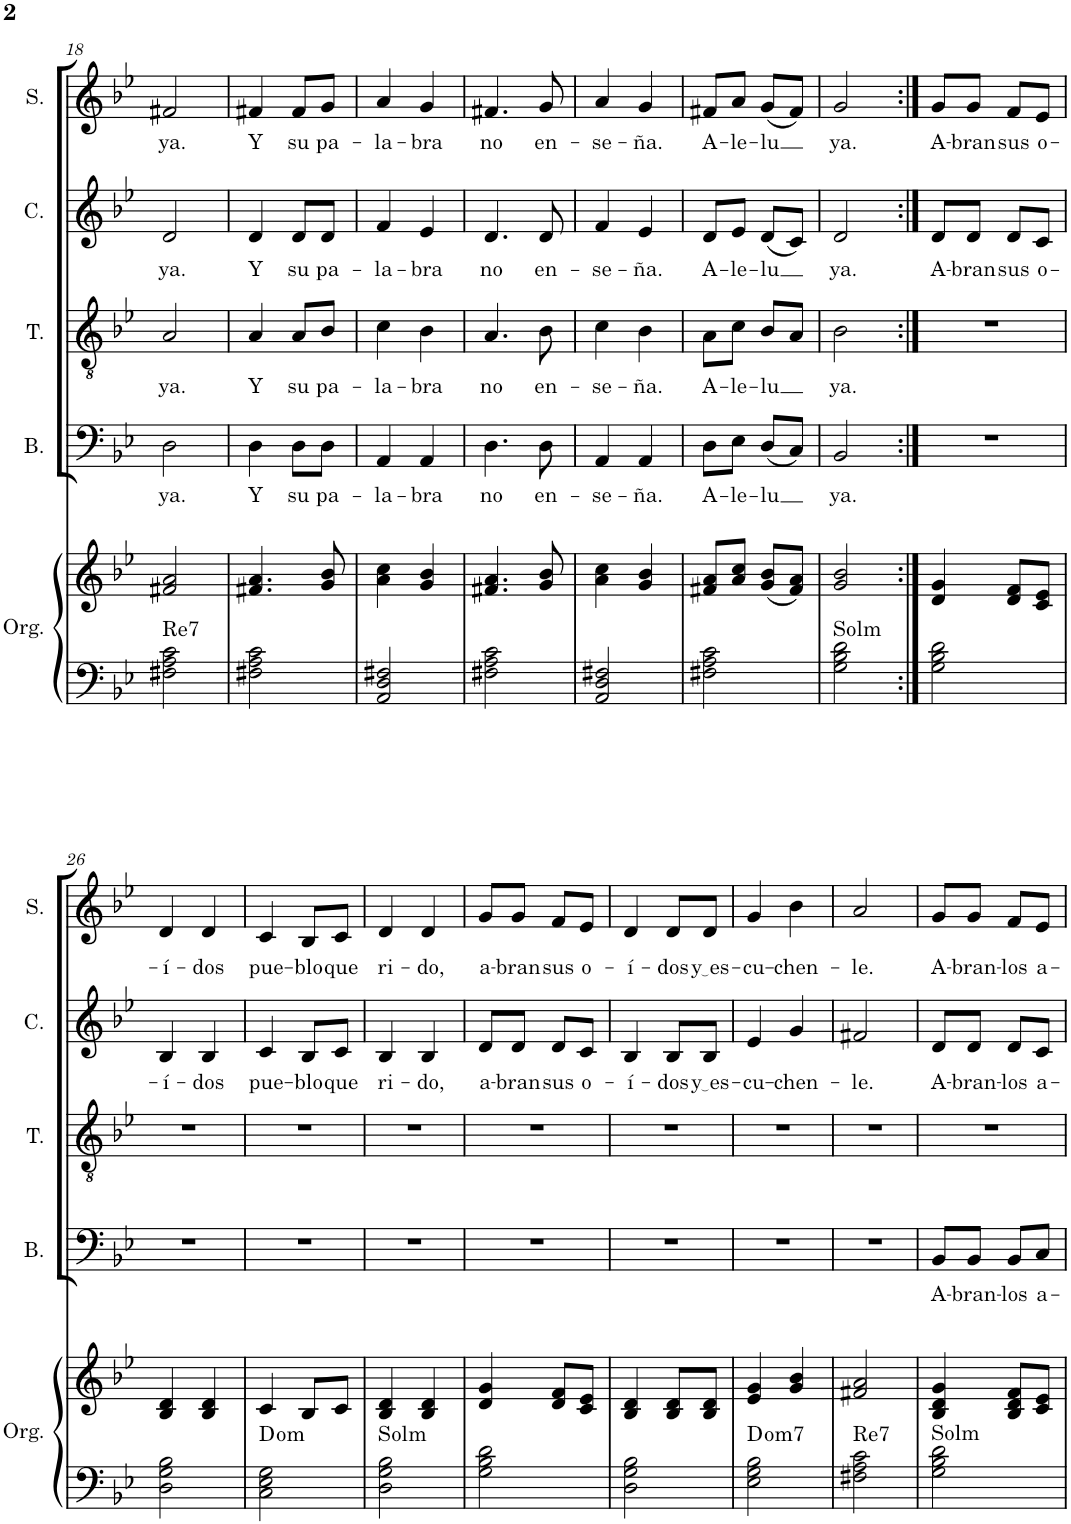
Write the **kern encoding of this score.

**kern	**kern	**harte	**kern	**text	**kern	**text	**kern	**text	**kern	**text
*part5	*part5	*part5	*part4	*part4	*part3	*part3	*part2	*part2	*part1	*part1
*staff6	*staff5	*	*staff4	*staff4	*staff3	*staff3	*staff2	*staff2	*staff1	*staff1
*I"Órgano	*	*	*I"Bajo	*	*I"Tenor	*	*I"Contralto	*	*I"Soprano	*
*	*	*	*I'B.	*	*I'T.	*	*I'C.	*	*I'S.	*
!!LO:PB:g=z
*clefF4	*clefG2	*	*clefF4	*	*clefGv2	*	*clefG2	*	*clefG2	*
*k[b-e-]	*k[b-e-]	*	*k[b-e-]	*	*k[b-e-]	*	*k[b-e-]	*	*k[b-e-]	*
*M2/4	*M2/4	*	*M2/4	*	*M2/4	*	*M2/4	*	*M2/4	*
=18	=18	=18	=18	=18	=18	=18	=18	=18	=18	=18
!	!	!LO:H:kt=Re7	!	!LO:LY:b	!	!LO:LY:b	!	!LO:LY:b	!	!LO:LY:b
2F#X\ 2A\ 2c\	2f#X/ 2a/	N	2D\	ya.	2A/	ya.	2d/	ya.	2f#X/	ya.
=19	=19	=19	=19	=19	=19	=19	=19	=19	=19	=19
!	!	!	!	!LO:LY:b	!	!LO:LY:b	!	!LO:LY:b	!	!LO:LY:b
2F#X\ 2A\ 2c\	4.f#X/ 4.a/	.	4D\	Y	4A/	Y	4d/	Y	4f#X/	Y
!	!	!	!	!LO:LY:b	!	!LO:LY:b	!	!LO:LY:b	!	!LO:LY:b
.	.	.	8D\L	su	8A/L	su	8d/L	su	8f#/L	su
!	!	!	!	!LO:LY:b	!	!LO:LY:b	!	!LO:LY:b	!	!LO:LY:b
.	8g/ 8b-/	.	8D\J	pa-	8B-/J	pa-	8d/J	pa-	8g/J	pa-
=20	=20	=20	=20	=20	=20	=20	=20	=20	=20	=20
!	!	!	!	!LO:LY:b	!	!LO:LY:b	!	!LO:LY:b	!	!LO:LY:b
2AA/ 2D/ 2F#X/	4a\ 4cc\	.	4AA/	-la-	4c\	-la-	4f/	-la-	4a/	-la-
!	!	!	!	!LO:LY:b	!	!LO:LY:b	!	!LO:LY:b	!	!LO:LY:b
.	4g/ 4b-/	.	4AA/	-bra	4B-\	-bra	4e-/	-bra	4g/	-bra
=21	=21	=21	=21	=21	=21	=21	=21	=21	=21	=21
!	!	!	!	!LO:LY:b	!	!LO:LY:b	!	!LO:LY:b	!	!LO:LY:b
2F#X\ 2A\ 2c\	4.f#X/ 4.a/	.	4.D\	no	4.A/	no	4.d/	no	4.f#X/	no
!	!	!	!	!LO:LY:b	!	!LO:LY:b	!	!LO:LY:b	!	!LO:LY:b
.	8g/ 8b-/	.	8D\	en-	8B-\	en-	8d/	en-	8g/	en-
=22	=22	=22	=22	=22	=22	=22	=22	=22	=22	=22
!	!	!	!	!LO:LY:b	!	!LO:LY:b	!	!LO:LY:b	!	!LO:LY:b
2AA/ 2D/ 2F#X/	4a\ 4cc\	.	4AA/	-se-	4c\	-se-	4f/	-se-	4a/	-se-
!	!	!	!	!LO:LY:b	!	!LO:LY:b	!	!LO:LY:b	!	!LO:LY:b
.	4g/ 4b-/	.	4AA/	-ña.	4B-\	-ña.	4e-/	-ña.	4g/	-ña.
=23	=23	=23	=23	=23	=23	=23	=23	=23	=23	=23
!	!	!	!	!LO:LY:b	!	!LO:LY:b	!	!LO:LY:b	!	!LO:LY:b
2F#X\ 2A\ 2c\	8f#X/ 8a/L	.	8D\L	A-	8A\L	A-	8d/L	A-	8f#X/L	A-
!	!	!	!	!LO:LY:b	!	!LO:LY:b	!	!LO:LY:b	!	!LO:LY:b
.	8a/ 8cc/J	.	8E-\J	-le-	8c\J	-le-	8e-/J	-le-	8a/J	-le-
!	!	!	!	!LO:LY:b	!	!LO:LY:b	!	!LO:LY:b	!	!LO:LY:b
.	(8g/ 8b-/L	.	(8D/L	-lu	8B-/L	-lu	(8d/L	-lu	(8g/L	-lu
.	8f#/ 8a/J)	.	8C/J)	.	8A/J	.	8c/J)	.	8f#/J)	.
=24	=24	=24	=24	=24	=24	=24	=24	=24	=24	=24
!	!	!LO:H:kt=Solm	!	!LO:LY:b	!	!LO:LY:b	!	!LO:LY:b	!	!LO:LY:b
2G\ 2B-\ 2d\	2g/ 2b-/	N	2BB-/	ya.	2B-\	ya.	2d/	ya.	2g/	ya.
=25:|!	=25:|!	=25:|!	=25:|!	=25:|!	=25:|!	=25:|!	=25:|!	=25:|!	=25:|!	=25:|!
!	!	!	!	!	!	!	!	!LO:LY:b	!	!LO:LY:b
2G\ 2B-\ 2d\	4d/ 4g/	.	2r	.	2r	.	8d/L	A-	8g/L	A-
!	!	!	!	!	!	!	!	!LO:LY:b	!	!LO:LY:b
.	.	.	.	.	.	.	8d/J	-bran	8g/J	-bran
!	!	!	!	!	!	!	!	!LO:LY:b	!	!LO:LY:b
.	8d/ 8f/L	.	.	.	.	.	8d/L	sus	8f/L	sus
!	!	!	!	!	!	!	!	!LO:LY:b	!	!LO:LY:b
.	8c/ 8e-/J	.	.	.	.	.	8c/J	o-	8e-/J	o-
!!LO:LB:g=z
=26	=26	=26	=26	=26	=26	=26	=26	=26	=26	=26
!	!	!	!	!	!	!	!	!LO:LY:b	!	!LO:LY:b
2D\ 2G\ 2B-\	4B-/ 4d/	.	2r	.	2r	.	4B-/	-í-	4d/	-í-
!	!	!	!	!	!	!	!	!LO:LY:b	!	!LO:LY:b
.	4B-/ 4d/	.	.	.	.	.	4B-/	-dos	4d/	-dos
=27	=27	=27	=27	=27	=27	=27	=27	=27	=27	=27
!	!	!	!	!	!	!	!	!LO:LY:b	!	!LO:LY:b
2C\ 2E-\ 2G\	4c/	D:dim	2r	.	2r	.	4c/	pue-	4c/	pue-
!	!	!	!	!	!	!	!	!LO:LY:b	!	!LO:LY:b
.	8B-/L	.	.	.	.	.	8B-/L	-blo	8B-/L	-blo
!	!	!	!	!	!	!	!	!LO:LY:b	!	!LO:LY:b
.	8c/J	.	.	.	.	.	8c/J	que	8c/J	que
=28	=28	=28	=28	=28	=28	=28	=28	=28	=28	=28
!	!	!LO:H:kt=Solm	!	!	!	!	!	!LO:LY:b	!	!LO:LY:b
2D\ 2G\ 2B-\	4B-/ 4d/	N	2r	.	2r	.	4B-/	ri-	4d/	ri-
!	!	!	!	!	!	!	!	!LO:LY:b	!	!LO:LY:b
.	4B-/ 4d/	.	.	.	.	.	4B-/	-do,	4d/	-do,
=29	=29	=29	=29	=29	=29	=29	=29	=29	=29	=29
!	!	!	!	!	!	!	!	!LO:LY:b	!	!LO:LY:b
2G\ 2B-\ 2d\	4d/ 4g/	.	2r	.	2r	.	8d/L	a-	8g/L	a-
!	!	!	!	!	!	!	!	!LO:LY:b	!	!LO:LY:b
.	.	.	.	.	.	.	8d/J	-bran	8g/J	-bran
!	!	!	!	!	!	!	!	!LO:LY:b	!	!LO:LY:b
.	8d/ 8f/L	.	.	.	.	.	8d/L	sus	8f/L	sus
!	!	!	!	!	!	!	!	!LO:LY:b	!	!LO:LY:b
.	8c/ 8e-/J	.	.	.	.	.	8c/J	o-	8e-/J	o-
=30	=30	=30	=30	=30	=30	=30	=30	=30	=30	=30
!	!	!	!	!	!	!	!	!LO:LY:b	!	!LO:LY:b
2D\ 2G\ 2B-\	4B-/ 4d/	.	2r	.	2r	.	4B-/	-í-	4d/	-í-
!	!	!	!	!	!	!	!	!LO:LY:b	!	!LO:LY:b
.	8B-/ 8d/L	.	.	.	.	.	8B-/L	-dos	8d/L	-dos
!	!	!	!	!	!	!	!	!LO:LY:b	!	!LO:LY:b
.	8B-/ 8d/J	.	.	.	.	.	8B-/J	y es	8d/J	y es
=31	=31	=31	=31	=31	=31	=31	=31	=31	=31	=31
!	!	!	!	!	!	!	!	!LO:LY:b	!	!LO:LY:b
2E-\ 2G\ 2B-\	4e-/ 4g/	D:dim	2r	.	2r	.	4e-/	-cu-	4g/	-cu-
!	!	!	!	!	!	!	!	!LO:LY:b	!	!LO:LY:b
.	4g/ 4b-/	.	.	.	.	.	4g/	-chen-	4b-\	-chen-
=32	=32	=32	=32	=32	=32	=32	=32	=32	=32	=32
!	!	!LO:H:kt=Re7	!	!	!	!	!	!LO:LY:b	!	!LO:LY:b
2F#X\ 2A\ 2c\	2f#X/ 2a/	N	2r	.	2r	.	2f#X/	-le.	2a/	-le.
=33	=33	=33	=33	=33	=33	=33	=33	=33	=33	=33
!	!	!LO:H:kt=Solm	!	!LO:LY:b	!	!	!	!LO:LY:b	!	!LO:LY:b
2G\ 2B-\ 2d\	4B-/ 4d/ 4g/	N	8BB-/L	A-	2r	.	8d/L	A-	8g/L	A-
!	!	!	!	!LO:LY:b	!	!	!	!LO:LY:b	!	!LO:LY:b
.	.	.	8BB-/J	-bran-	.	.	8d/J	-bran-	8g/J	-bran-
!	!	!	!	!LO:LY:b	!	!	!	!LO:LY:b	!	!LO:LY:b
.	8B-/ 8d/ 8f/L	.	8BB-/L	-los	.	.	8d/L	-los	8f/L	-los
!	!	!	!	!LO:LY:b	!	!	!	!LO:LY:b	!	!LO:LY:b
.	8c/ 8e-/J	.	8C/J	a-	.	.	8c/J	a-	8e-/J	a-
=	=	=	=	=	=	=	=	=	=	=
*-	*-	*-	*-	*-	*-	*-	*-	*-	*-	*-
